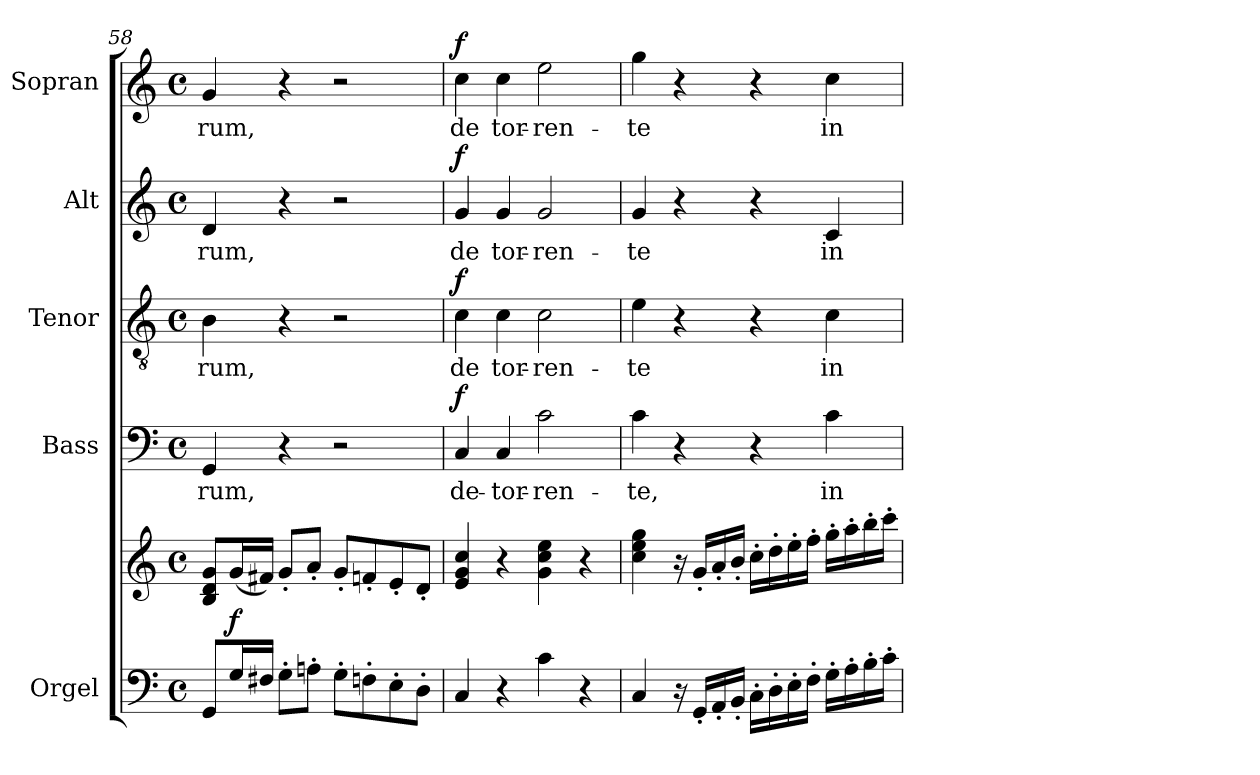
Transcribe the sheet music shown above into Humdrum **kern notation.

**kern	**kern	**dynam	**kern	**text	**dynam	**kern	**text	**dynam	**kern	**text	**dynam	**kern	**text	**dynam
*part5	*part5	*part5	*part4	*part4	*part4	*part3	*part3	*part3	*part2	*part2	*part2	*part1	*part1	*part1
*staff6	*staff5	*staff5/6	*staff4	*staff4	*staff4	*staff3	*staff3	*staff3	*staff2	*staff2	*staff2	*staff1	*staff1	*staff1
*I"Orgel	*	*	*I"Bass	*	*	*I"Tenor	*	*	*I"Alt	*	*	*I"Sopran	*	*
*I'Org.	*	*	*I'B.	*	*	*I'T.	*	*	*I'A.	*	*	*I'S.	*	*
*clefF4	*clefG2	*	*clefF4	*	*	*clefGv2	*	*	*clefG2	*	*	*clefG2	*	*
*k[]	*k[]	*	*k[]	*	*	*k[]	*	*	*k[]	*	*	*k[]	*	*
*C:	*C:	*	*C:	*	*	*C:	*	*	*C:	*	*	*C:	*	*
*M4/4	*M4/4	*	*M4/4	*	*	*M4/4	*	*	*M4/4	*	*	*M4/4	*	*
*met(c)	*met(c)	*	*met(c)	*	*	*met(c)	*	*	*met(c)	*	*	*met(c)	*	*
=58	=58	=58	=58	=58	=58	=58	=58	=58	=58	=58	=58	=58	=58	=58
!	!	!	!	!LO:LY:b	!	!	!LO:LY:b	!	!	!LO:LY:b	!	!	!LO:LY:b	!
8GG/L	8B/ 8d/ 8g/L	.	4GG/	-rum,	.	4B\	-rum,	.	4d/	-rum,	.	4g/	-rum,	.
!	!	!LO:DY:b	!	!	!	!	!	!	!	!	!	!	!	!
16G/L	(<16g/L	f	.	.	.	.	.	.	.	.	.	.	.	.
16F#X/JJ	16f#X/JJ)	.	.	.	.	.	.	.	.	.	.	.	.	.
8G'>\L	8g'</L	.	4r	.	.	4r	.	.	4r	.	.	4r	.	.
8An'>\J	8a'</J	.	.	.	.	.	.	.	.	.	.	.	.	.
8G'>\L	8g'</L	.	2r	.	.	2r	.	.	2r	.	.	2r	.	.
8Fn'>\	8fn'</	.	.	.	.	.	.	.	.	.	.	.	.	.
8E'>\	8e'</	.	.	.	.	.	.	.	.	.	.	.	.	.
8D'>\J	8d'</J	.	.	.	.	.	.	.	.	.	.	.	.	.
=59	=59	=59	=59	=59	=59	=59	=59	=59	=59	=59	=59	=59	=59	=59
!	!	!	!	!LO:LY:b	!LO:DY:a	!	!LO:LY:b	!LO:DY:a	!	!LO:LY:b	!LO:DY:a	!	!LO:LY:b	!LO:DY:a
4C/	4e/ 4g/ 4cc/	.	4C/	de-	f	4c\	de	f	4g/	de	f	4cc\	de	f
!	!	!	!	!LO:LY:b	!	!	!LO:LY:b	!	!	!LO:LY:b	!	!	!LO:LY:b	!
4r	4r	.	4C/	-tor-	.	4c\	tor-	.	4g/	tor-	.	4cc\	tor-	.
!	!	!	!	!LO:LY:b	!	!	!LO:LY:b	!	!	!LO:LY:b	!	!	!LO:LY:b	!
4c\	4g\ 4cc\ 4ee\	.	2c\	-ren-	.	2c\	-ren-	.	2g/	-ren-	.	2ee\	-ren-	.
4r	4r	.	.	.	.	.	.	.	.	.	.	.	.	.
!!LO:LB:g=z
=60	=60	=60	=60	=60	=60	=60	=60	=60	=60	=60	=60	=60	=60	=60
!	!	!	!	!LO:LY:b	!	!	!LO:LY:b	!	!	!LO:LY:b	!	!	!LO:LY:b	!
4C/	4cc\ 4ee\ 4gg\	.	4c\	-te,	.	4e\	-te	.	4g/	-te	.	4gg\	-te	.
16r	16r	.	4r	.	.	4r	.	.	4r	.	.	4r	.	.
16GG'</LL	16g'</LL	.	.	.	.	.	.	.	.	.	.	.	.	.
16AA'</	16a'</	.	.	.	.	.	.	.	.	.	.	.	.	.
16BB'</JJ	16b'</JJ	.	.	.	.	.	.	.	.	.	.	.	.	.
16C'>\LL	16cc'>\LL	.	4r	.	.	4r	.	.	4r	.	.	4r	.	.
16D'>\	16dd'>\	.	.	.	.	.	.	.	.	.	.	.	.	.
16E'>\	16ee'>\	.	.	.	.	.	.	.	.	.	.	.	.	.
16F'>\JJ	16ff'>\JJ	.	.	.	.	.	.	.	.	.	.	.	.	.
!	!	!	!	!LO:LY:b	!	!	!LO:LY:b	!	!	!LO:LY:b	!	!	!LO:LY:b	!
16G'>\LL	16gg'>\LL	.	4c\	in	.	4c\	in	.	4c/	in	.	4cc\	in	.
16A'>\	16aa'>\	.	.	.	.	.	.	.	.	.	.	.	.	.
16B'>\	16bb'>\	.	.	.	.	.	.	.	.	.	.	.	.	.
16c'>\JJ	16ccc'>\JJ	.	.	.	.	.	.	.	.	.	.	.	.	.
=	=	=	=	=	=	=	=	=	=	=	=	=	=	=
*-	*-	*-	*-	*-	*-	*-	*-	*-	*-	*-	*-	*-	*-	*-
